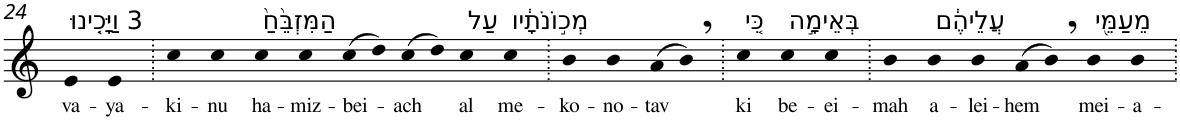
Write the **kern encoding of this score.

**kern	**text
*part1	*part1
*staff1	*staff1
*I"Piano	*
*I'Pno	*
!!LO:PB:g=z
*clefG2	*
*k[]	*
=24	=24
!LO:TX:a:t=3 וַיָּכִ֤ינוּ	!
!	!LO:LY:b
4e	va-
!	!LO:LY:b
4e	-ya-
=25.	=25.
!	!LO:LY:b
4cc	-ki-
!	!LO:LY:b
4cc	-nu
!LO:TX:a:t=הַמִּזְבֵּ֙חַ֙	!
!	!LO:LY:b
4cc	ha-
!	!LO:LY:b
4cc	-miz-
!	!LO:LY:b
(>8cc	-bei-
8dd)	.
!	!LO:LY:b
(>8cc	-ach
8dd)	.
!LO:TX:a:t=עַל	!
!	!LO:LY:b
4cc	al
!LO:TX:a:t=מְכ֣וֹנֹתָ֔יו	!
!	!LO:LY:b
4cc	me-
=26.	=26.
!	!LO:LY:b
4b	-ko-
!	!LO:LY:b
4b	-no-
!	!LO:LY:b
(>8a	-tav
8b,)	.
=27.	=27.
!LO:TX:a:t=כִּ֚י	!
!	!LO:LY:b
4cc	ki
!LO:TX:a:t=בְּאֵימָ֣ה	!
!	!LO:LY:b
4cc	be-
!	!LO:LY:b
4cc	-ei-
=28.	=28.
!	!LO:LY:b
4b	-mah
!LO:TX:a:t=עֲלֵיהֶ֔ם	!
!	!LO:LY:b
4b	a-
!	!LO:LY:b
4b	-lei-
!	!LO:LY:b
(>8a	-hem
8b,)	.
!LO:TX:a:t=מֵעַמֵּ֖י	!
!	!LO:LY:b
4b	mei-
!	!LO:LY:b
4b	-a-
=.	=.
*-	*-
